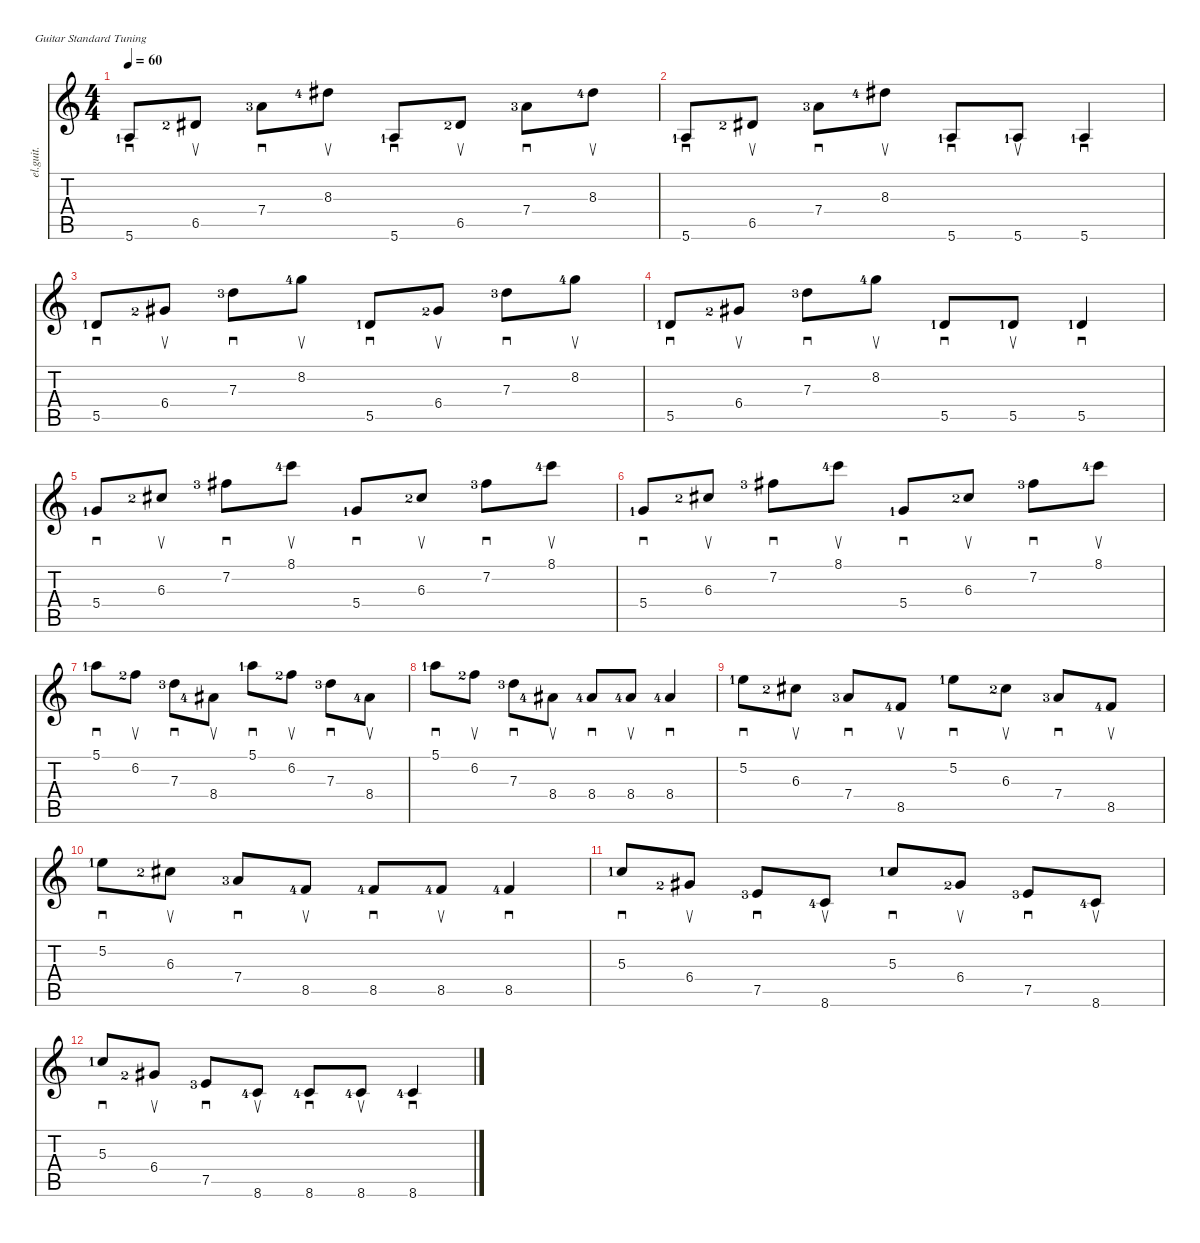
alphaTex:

\defaultSystemsLayout 4
\hideDynamics
\bracketExtendMode nobrackets
\track ("Clean Guitar" "el.guit.") {instrument electricguitarclean}
\staff {score tabs}
\tuning (E4 B3 G3 D3 A2 E2)
\ts (4 4)
\tempo 60
\clef g2
\scale
0.429301
\ks c
5.6{lf 2}.8{sd dy mf instrument electricguitarclean beam Up} 6.5{lf 3 acc #}.8{su beam Up} 7.4{lf 4}.8{sd beam Down} 8.3{lf 5 acc #}.8{su beam Down} 5.6{lf 2}.8{sd beam Up} 6.5{lf 3 acc #}.8{su beam Up} 7.4{lf 4}.8{sd beam Down} 8.3{lf 5 acc #}.8{su beam Down} |
\scale
0.351773 5.6{lf 2}.8{sd beam Up} 6.5{lf 3 acc #}.8{su beam Up} 7.4{lf 4}.8{sd beam Down} 8.3{lf 5 acc #}.8{su beam Down} 5.6{lf 2}.8{sd beam Up} 5.6{lf 2}.8{su beam Up} 5.6{lf 2}.4{sd beam Up} |
5.5{lf 2}.8{sd beam Up} 6.4{lf 3 acc #}.8{su beam Up} 7.3{lf 4}.8{sd beam Down} 8.2{lf 5}.8{su beam Down} 5.5{lf 2}.8{sd beam Up} 6.4{lf 3 acc #}.8{su beam Up} 7.3{lf 4}.8{sd beam Down} 8.2{lf 5}.8{su beam Down} |
5.5{lf 2}.8{sd beam Up} 6.4{lf 3 acc #}.8{su beam Up} 7.3{lf 4}.8{sd beam Down} 8.2{lf 5}.8{su beam Down} 5.5{lf 2}.8{sd beam Up} 5.5{lf 2}.8{su beam Up} 5.5{lf 2}.4{sd beam Up} |
5.4{lf 2}.8{sd beam Up} 6.3{lf 3 acc #}.8{su beam Up} 7.2{lf 4 acc #}.8{sd beam Down} 8.1{lf 5}.8{su beam Down} 5.4{lf 2}.8{sd beam Up} 6.3{lf 3 acc #}.8{su beam Up} 7.2{lf 4 acc #}.8{sd beam Down} 8.1{lf 5}.8{su beam Down} |
5.4{lf 2}.8{sd beam Up} 6.3{lf 3 acc #}.8{su beam Up} 7.2{lf 4 acc #}.8{sd beam Down} 8.1{lf 5}.8{su beam Down} 5.4{lf 2}.8{sd beam Up} 6.3{lf 3 acc #}.8{su beam Up} 7.2{lf 4 acc #}.8{sd beam Down} 8.1{lf 5}.8{su beam Down} |
5.1{lf 2}.8{sd beam Down} 6.2{lf 3}.8{su beam Down} 7.3{lf 4}.8{sd beam Down} 8.4{lf 5 acc #}.8{su beam Down} 5.1{lf 2}.8{sd beam Down} 6.2{lf 3}.8{su beam Down} 7.3{lf 4}.8{sd beam Down} 8.4{lf 5 acc #}.8{su beam Down} |
5.1{lf 2}.8{sd beam Down} 6.2{lf 3}.8{su beam Down} 7.3{lf 4}.8{sd beam Down} 8.4{lf 5 acc #}.8{su beam Down} 8.4{lf 5 acc #}.8{sd beam Up} 8.4{lf 5 acc #}.8{su beam Up} 8.4{lf 5 acc #}.4{sd beam Up} |
5.2{lf 2}.8{sd beam Down} 6.3{lf 3 acc #}.8{su beam Down} 7.4{lf 4}.8{sd beam Up} 8.5{lf 5}.8{su beam Up} 5.2{lf 2}.8{sd beam Down} 6.3{lf 3 acc #}.8{su beam Down} 7.4{lf 4}.8{sd beam Up} 8.5{lf 5}.8{su beam Up} |
5.2{lf 2}.8{sd beam Down} 6.3{lf 3 acc #}.8{su beam Down} 7.4{lf 4}.8{sd beam Up} 8.5{lf 5}.8{su beam Up} 8.5{lf 5}.8{sd beam Up} 8.5{lf 5}.8{su beam Up} 8.5{lf 5}.4{sd beam Up} |
5.3{lf 2}.8{sd beam Up} 6.4{lf 3 acc #}.8{su beam Up} 7.5{lf 4}.8{sd beam Up} 8.6{lf 5}.8{su beam Up} 5.3{lf 2}.8{sd beam Up} 6.4{lf 3 acc #}.8{su beam Up} 7.5{lf 4}.8{sd beam Up} 8.6{lf 5}.8{su beam Up} |
5.3{lf 2}.8{sd beam Up} 6.4{lf 3 acc #}.8{su beam Up} 7.5{lf 4}.8{sd beam Up} 8.6{lf 5}.8{su beam Up} 8.6{lf 5}.8{sd beam Up} 8.6{lf 5}.8{su beam Up} 8.6{lf 5}.4{sd beam Up}
